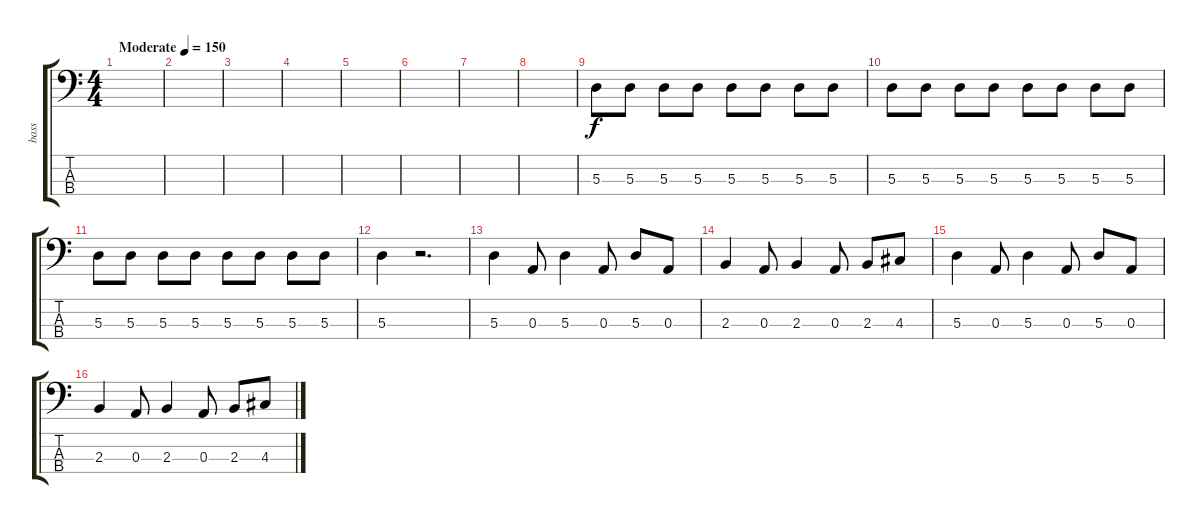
\track ("bass" "bass") {instrument electricbassfinger}
\staff {score tabs}
\tuning (G2 D2 A1 E1) {hide}
\ts (4 4)
\tempo (150 "Moderate")
\clef f4
\ks c
|
|
|
|
|
|
|
|
5.3.8 5.3.8 5.3.8 5.3.8 5.3.8 5.3.8 5.3.8 5.3.8 |
5.3.8 5.3.8 5.3.8 5.3.8 5.3.8 5.3.8 5.3.8 5.3.8 |
5.3.8 5.3.8 5.3.8 5.3.8 5.3.8 5.3.8 5.3.8 5.3.8 |
5.3.4 r.2{d} |
5.3.4 0.3.8 5.3.4 0.3.8 5.3.8 0.3.8 |
2.3.4 0.3.8 2.3.4 0.3.8 2.3.8 4.3.8 |
5.3.4 0.3.8 5.3.4 0.3.8 5.3.8 0.3.8 |
2.3.4 0.3.8 2.3.4 0.3.8 2.3.8 4.3.8
